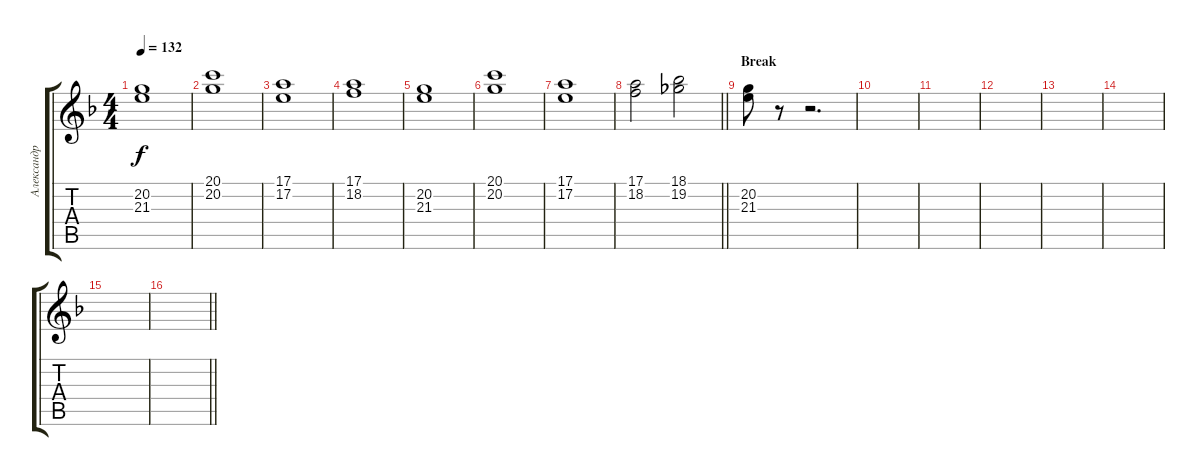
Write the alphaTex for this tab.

\track ("Александр Андрюхин" "Александр ") {instrument stringensemble2}
\staff {score tabs}
\tuning (E4 B3 G3 D3 A2 E2) {hide}
\ts (4 4)
\tempo 132
\clef g2
\ks f
(20.2 21.3).1{dy f} |
(20.1 20.2).1 |
(17.1 17.2).1 |
(17.1 18.2).1 |
(20.2 21.3).1 |
(20.1 20.2).1 |
(17.1 17.2).1 |
\barLineRight lightlight
(17.1 18.2).2 (18.1 19.2).2 |
\section ("" "Break")
(20.2 21.3).8 r.8 r.2{d} |
|
|
|
|
|
|
\barLineRight lightlight
